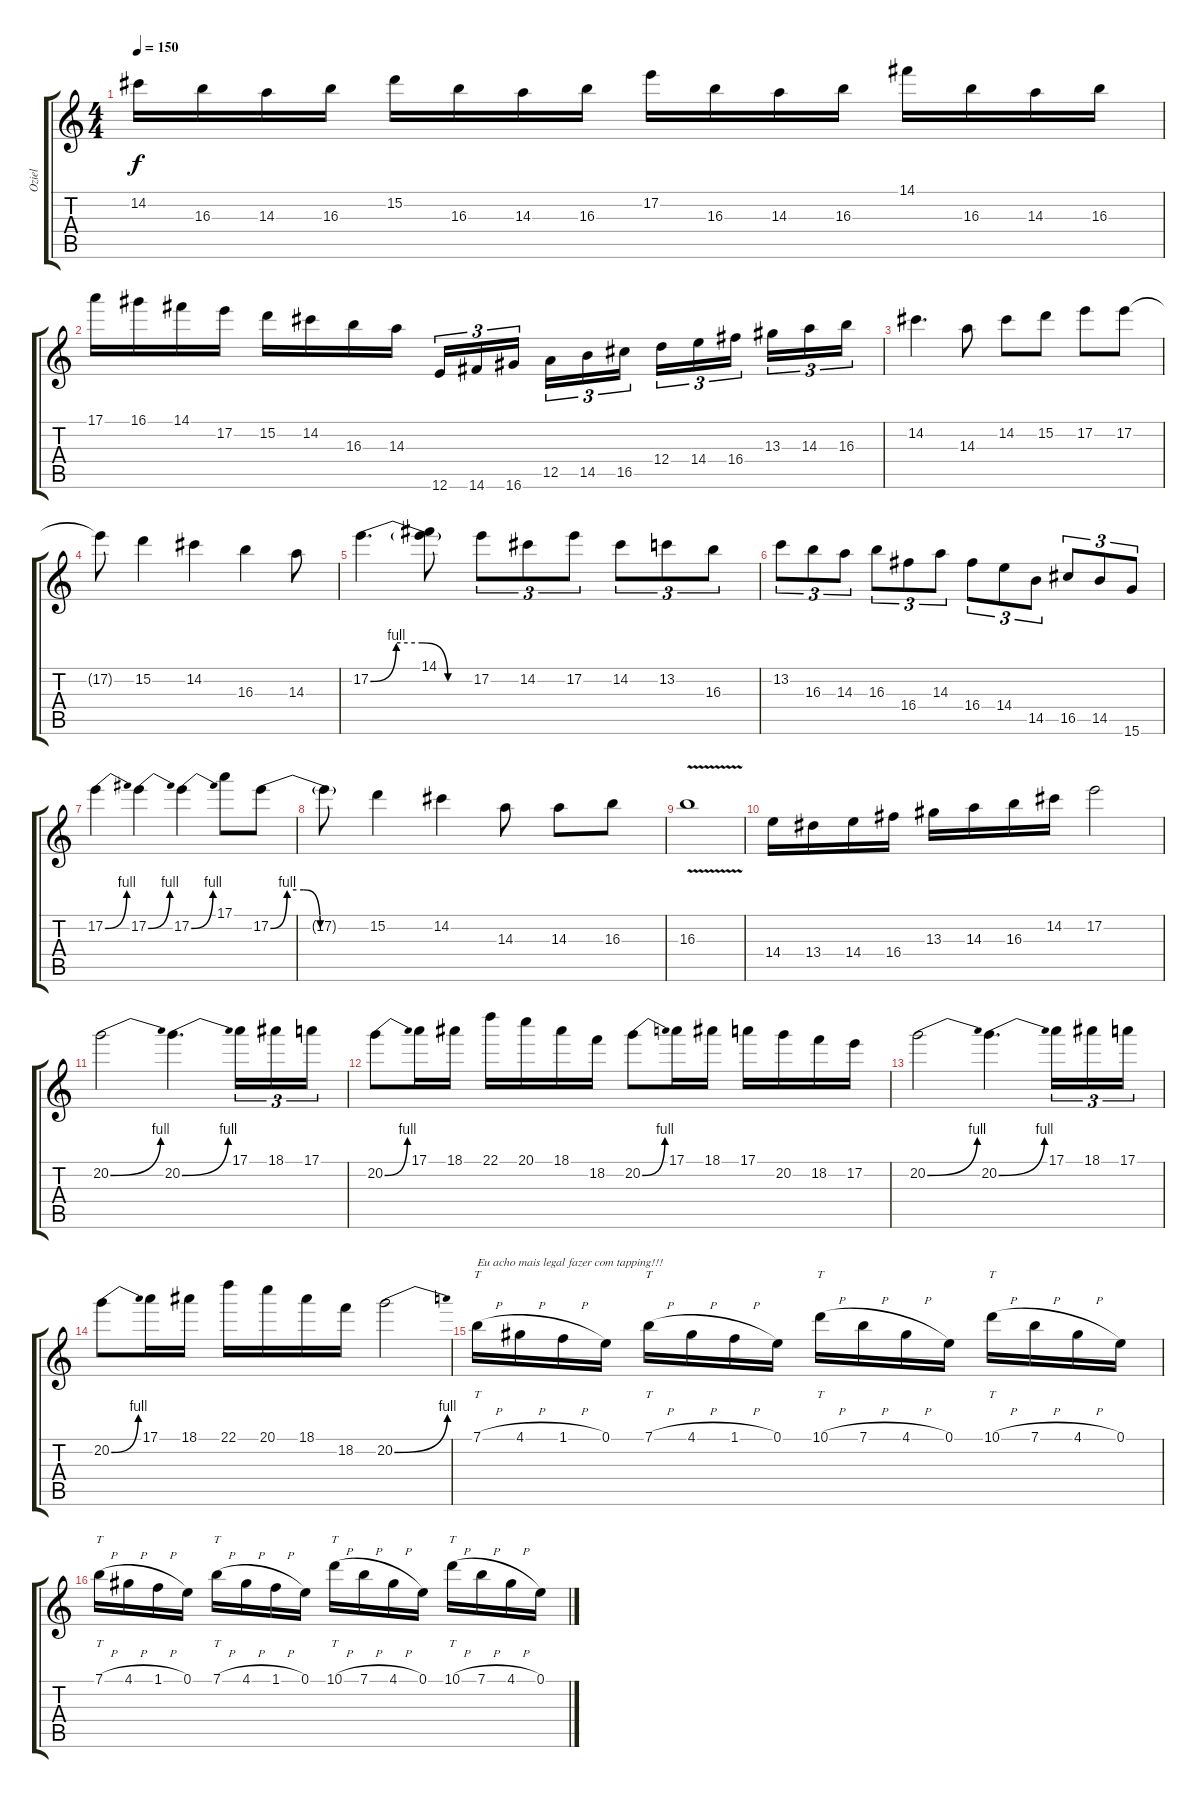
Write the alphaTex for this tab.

\track ("Oziel" "Oziel") {instrument overdrivenguitar}
\staff {score tabs}
\tuning (E4 B3 G3 D3 A2 E2) {hide}
\ts (4 4)
\tempo 150
\clef g2
\ks c
14.2.16{dy f} 16.3.16 14.3.16 16.3.16 15.2.16 16.3.16 14.3.16 16.3.16 17.2.16 16.3.16 14.3.16 16.3.16 14.1.16 16.3.16 14.3.16 16.3.16 |
17.1.16 16.1.16 14.1.16 17.2.16 15.2.16 14.2.16 16.3.16 14.3.16 12.6.16{tu (3 2)} 14.6.16{tu (3 2)} 16.6.16{tu (3 2)} 12.5.16{tu (3 2)} 14.5.16{tu (3 2)} 16.5.16{tu (3 2)} 12.4.16{tu (3 2)} 14.4.16{tu (3 2)} 16.4.16{tu (3 2)} 13.3.16{tu (3 2)} 14.3.16{tu (3 2)} 16.3.16{tu (3 2)} |
14.2.4{d} 14.3.8 14.2.8 15.2.8 17.2.8 17.2.8 |
17.2{t}.8 15.2.4 14.2.4 16.3.4 14.3.8 |
17.2{be (custom 0 0 15 4 30 4 45 0 60 0)}.4{d} (14.1 17.2{t}).8 17.2.8{tu (3 2)} 14.2.8{tu (3 2)} 17.2.8{tu (3 2)} 14.2.8{tu (3 2)} 13.2.8{tu (3 2)} 16.3.8{tu (3 2)} |
13.2.8{tu (3 2)} 16.3.8{tu (3 2)} 14.3.8{tu (3 2)} 16.3.8{tu (3 2)} 16.4.8{tu (3 2)} 14.3.8{tu (3 2)} 16.4.8{tu (3 2)} 14.4.8{tu (3 2)} 14.5.8{tu (3 2)} 16.5.8{tu (3 2)} 14.5.8{tu (3 2)} 15.6.8{tu (3 2)} |
17.2{be (bend 0 0 60 4)}.4 17.2{be (bend 0 0 60 4)}.4 17.2{be (bend 0 0 60 4)}.4 17.1.8 17.2{be (custom 0 0 10 4 20 4 30 0 60 0)}.8 |
17.2{t}.8 15.2.4 14.2.4 14.3.8 14.3.8 16.3.8 |
16.3{v}.1 |
14.4.16 13.4.16 14.4.16 16.4.16 13.3.16 14.3.16 16.3.16 14.2.16 17.2.2 |
20.2{be (bend 0 0 60 4)}.2 20.2{be (bend 0 0 60 4)}.4{d} 17.1.16{tu (3 2)} 18.1.16{tu (3 2)} 17.1.16{tu (3 2)} |
20.2{be (bend 0 0 60 4)}.8 17.1.16 18.1.16 22.1.16 20.1.16 18.1.16 18.2.16 20.2{be (bend 0 0 60 4)}.8 17.1.16 18.1.16 17.1.16 20.2.16 18.2.16 17.2.16 |
20.2{be (bend 0 0 60 4)}.2 20.2{be (bend 0 0 60 4)}.4{d} 17.1.16{tu (3 2)} 18.1.16{tu (3 2)} 17.1.16{tu (3 2)} |
20.2{be (bend 0 0 60 4)}.8 17.1.16 18.1.16 22.1.16 20.1.16 18.1.16 18.2.16 20.2{be (bend 0 0 60 4)}.2 |
7.1{h}.16{tt txt "Eu acho mais legal fazer com tapping!!!"} 4.1{h}.16 1.1{h}.16 0.1.16 7.1{h}.16{tt} 4.1{h}.16 1.1{h}.16 0.1.16 10.1{h}.16{tt} 7.1{h}.16 4.1{h}.16 0.1.16 10.1{h}.16{tt} 7.1{h}.16 4.1{h}.16 0.1.16 |
7.1{h}.16{tt} 4.1{h}.16 1.1{h}.16 0.1.16 7.1{h}.16{tt} 4.1{h}.16 1.1{h}.16 0.1.16 10.1{h}.16{tt} 7.1{h}.16 4.1{h}.16 0.1.16 10.1{h}.16{tt} 7.1{h}.16 4.1{h}.16 0.1.16
